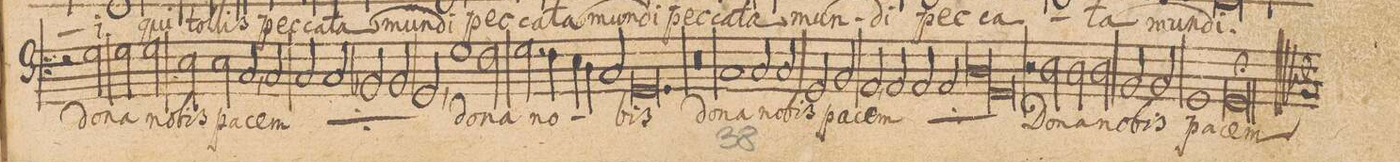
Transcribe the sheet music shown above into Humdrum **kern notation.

**kern	**text
*I"[BASSVS.]	*
*clefF4	*
*k[]	*
*met(C|)	*
*M2/1	*
2rF	.
2G\	do-
=68-	=68-
2G\	-na
2G\	no-
2E\	-bis
2E\	pa-
=69-	=69-
2C,</	-cem
*	*ij
2C/	do-
2C/	-na
2C/	no-
=70-	=70-
2BB-X/	-bis
2BB-/	pa-
2GG,</	-cem
*	*Xij
1G\	do-
=71-	=71-
2F\	-na
2.G\	no-
4F\	.
=72-	=72-
4E\	.
4D\	.
2C/	.
0.GG	-bis
=73-	=73-
=74-	=74-
0r	.
=75-	=75-
1C	do-
2C/	-na
2C/	no-
=76-	=76-
2GG/	-bis
2BBny/	pa-
2AA,</	-cem
*	*ij
2AA/	no-
=77-	=77-
2AA/	-bis
2AA/	pa-
*lig	*
1D	.
=78-	=78-
1GG	-cem
*Xlig	*Xij
2r	.
2D\	Do-
=79-	=79-
2D\	-na
2D\	no-
2BB/	.
2BB/	-bis
=80-	=80-
1GG	pa-
0.GG;>	-cem
=81-	=81-
=82||	=82||
*-	*-
